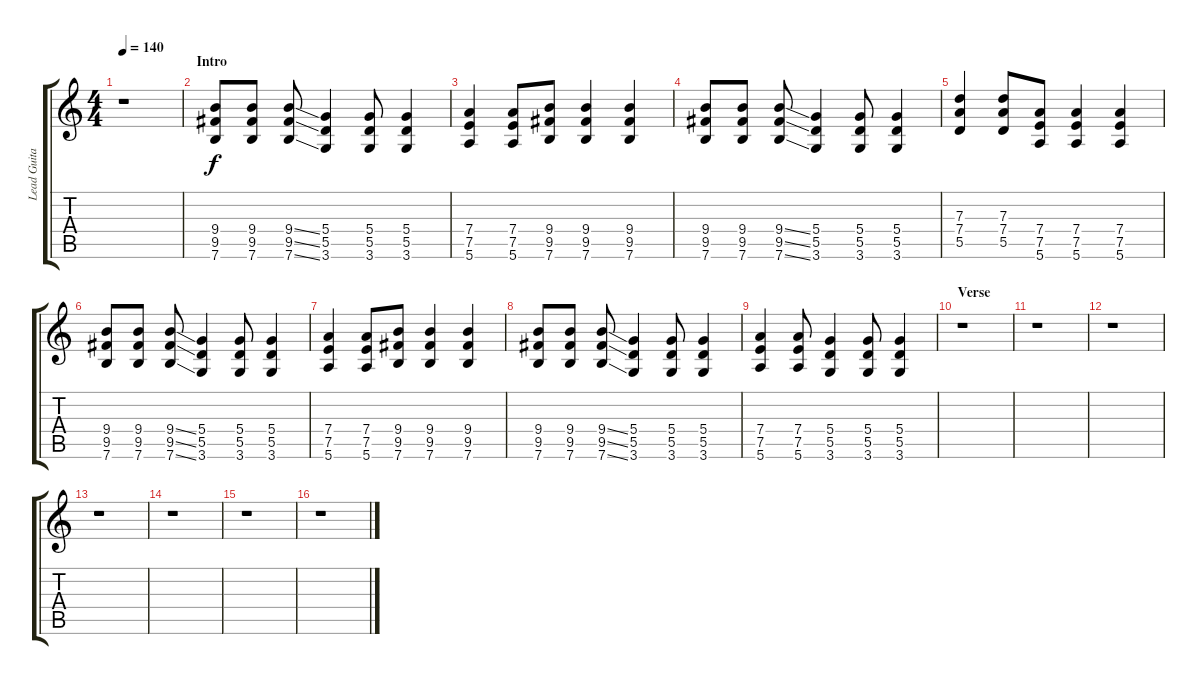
\track ("Lead Guitar" "Lead Guita") {instrument electricguitarmuted}
\staff {score tabs}
\tuning (E4 B3 G3 D3 A2 E2) {hide}
\ts (4 4)
\tempo 140
\clef g2
\ks c
r.1{dy f instrument electricguitarmuted} |
\section ("" "Intro")
(9.4 9.5 7.6).8 (9.4 9.5 7.6).8 (9.4{ss} 9.5{ss} 7.6{ss}).8 (5.4 5.5 3.6).4 (5.4 5.5 3.6).8 (5.4 5.5 3.6).4 |
(7.4 7.5 5.6).4 (7.4 7.5 5.6).8 (9.4 9.5 7.6).8 (9.4 9.5 7.6).4 (9.4 9.5 7.6).4 |
(9.4 9.5 7.6).8 (9.4 9.5 7.6).8 (9.4{ss} 9.5{ss} 7.6{ss}).8 (5.4 5.5 3.6).4 (5.4 5.5 3.6).8 (5.4 5.5 3.6).4 |
(7.3 7.4 5.5).4 (7.3 7.4 5.5).8 (7.4 7.5 5.6).8 (7.4 7.5 5.6).4 (7.4 7.5 5.6).4 |
(9.4 9.5 7.6).8 (9.4 9.5 7.6).8 (9.4{ss} 9.5{ss} 7.6{ss}).8 (5.4 5.5 3.6).4 (5.4 5.5 3.6).8 (5.4 5.5 3.6).4 |
(7.4 7.5 5.6).4 (7.4 7.5 5.6).8 (9.4 9.5 7.6).8 (9.4 9.5 7.6).4 (9.4 9.5 7.6).4 |
(9.4 9.5 7.6).8 (9.4 9.5 7.6).8 (9.4{ss} 9.5{ss} 7.6{ss}).8 (5.4 5.5 3.6).4 (5.4 5.5 3.6).8 (5.4 5.5 3.6).4 |
(7.4 7.5 5.6).4 (7.4 7.5 5.6).8 (5.4 5.5 3.6).4 (5.4 5.5 3.6).8 (5.4 5.5 3.6).4 |
\section ("" "Verse")
r.1 |
r.1 |
r.1 |
r.1 |
r.1 |
r.1 |
r.1
